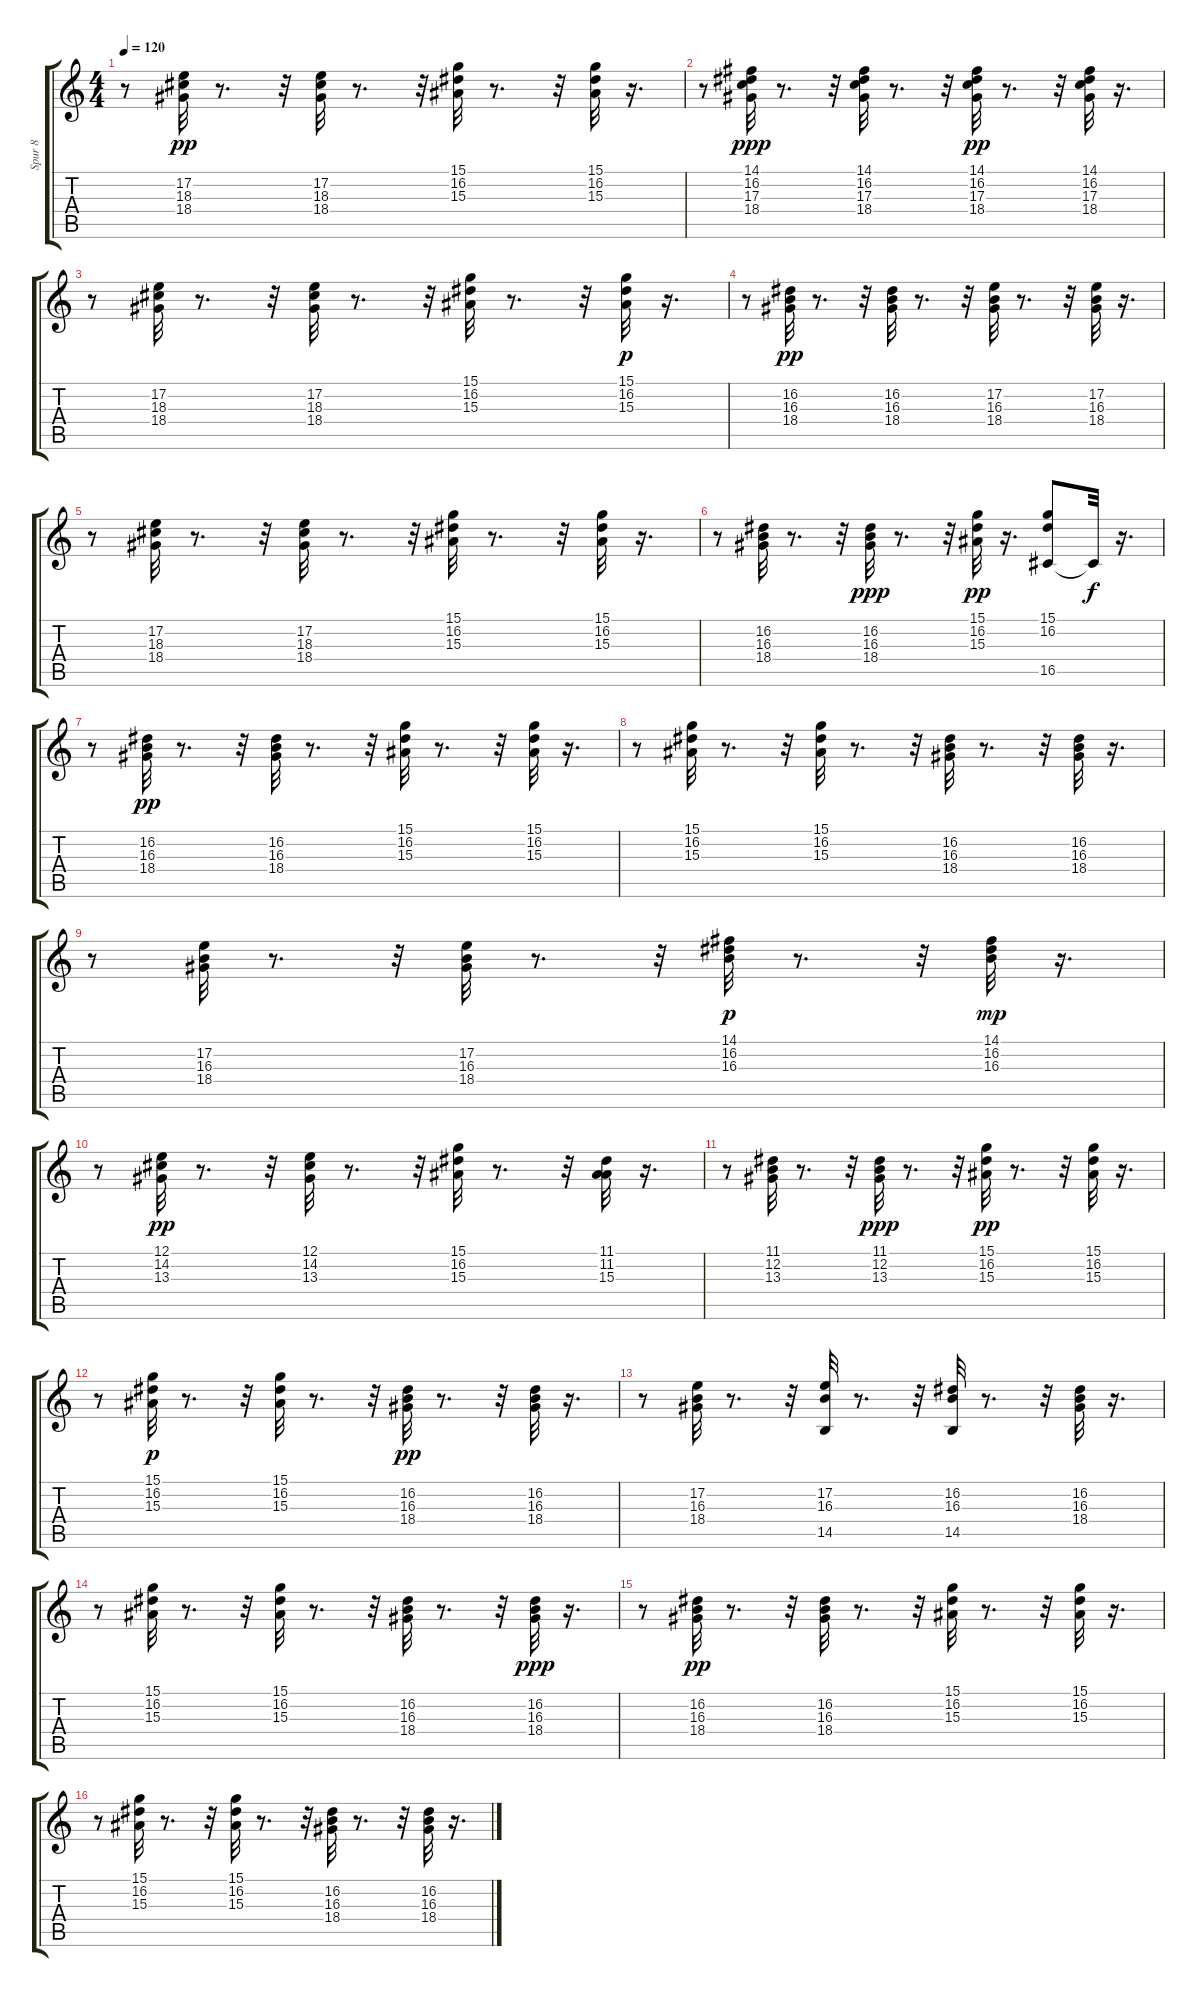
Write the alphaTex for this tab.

\track ("Spur 8" "Spur 8") {instrument xylophone}
\staff {score tabs}
\tuning (E4 B3 G3 D3 A2 E2) {hide}
\ts (4 4)
\tempo 120
\clef g2
\ks c
r.8{dy pp} (17.2 18.3 18.4).32 r.8{d} r.32 (17.2 18.3 18.4).32 r.8{d} r.32 (15.1 16.2 15.3).32 r.8{d} r.32 (15.1 16.2 15.3).32 r.16{d} |
r.8 (14.1 16.2 17.3 18.4).32{dy ppp} r.8{d} r.32 (14.1 16.2 17.3 18.4).32 r.8{d} r.32 (14.1 16.2 17.3 18.4).32{dy pp} r.8{d} r.32 (14.1 16.2 17.3 18.4).32 r.16{d} |
r.8 (17.2 18.3 18.4).32 r.8{d} r.32 (17.2 18.3 18.4).32 r.8{d} r.32 (15.1 16.2 15.3).32 r.8{d} r.32 (15.1 16.2 15.3).32{dy p} r.16{d} |
r.8 (16.2 16.3 18.4).32{dy pp} r.8{d} r.32 (16.2 16.3 18.4).32 r.8{d} r.32 (17.2 16.3 18.4).32 r.8{d} r.32 (17.2 16.3 18.4).32 r.16{d} |
r.8 (17.2 18.3 18.4).32 r.8{d} r.32 (17.2 18.3 18.4).32 r.8{d} r.32 (15.1 16.2 15.3).32 r.8{d} r.32 (15.1 16.2 15.3).32 r.16{d} |
r.8 (16.2 16.3 18.4).32 r.8{d} r.32 (16.2 16.3 18.4).32{dy ppp} r.8{d} r.32 (15.1 16.2 15.3).32{dy pp} r.16{d} (15.1 16.2 16.5).8 16.5{t}.32{dy f} r.16{d} |
r.8 (16.2 16.3 18.4).32{dy pp} r.8{d} r.32 (16.2 16.3 18.4).32 r.8{d} r.32 (15.1 16.2 15.3).32 r.8{d} r.32 (15.1 16.2 15.3).32 r.16{d} |
r.8 (15.1 16.2 15.3).32 r.8{d} r.32 (15.1 16.2 15.3).32 r.8{d} r.32 (16.2 16.3 18.4).32 r.8{d} r.32 (16.2 16.3 18.4).32 r.16{d} |
r.8 (17.2 16.3 18.4).32 r.8{d} r.32 (17.2 16.3 18.4).32 r.8{d} r.32 (14.1 16.2 16.3).32{dy p} r.8{d} r.32 (14.1 16.2 16.3).32{dy mp} r.16{d} |
r.8 (12.1 14.2 13.3).32{dy pp} r.8{d} r.32 (12.1 14.2 13.3).32 r.8{d} r.32 (15.1 16.2 15.3).32 r.8{d} r.32 (11.1 11.2 15.3).32 r.16{d} |
r.8 (11.1 12.2 13.3).32 r.8{d} r.32 (11.1 12.2 13.3).32{dy ppp} r.8{d} r.32 (15.1 16.2 15.3).32{dy pp} r.8{d} r.32 (15.1 16.2 15.3).32 r.16{d} |
r.8 (15.1 16.2 15.3).32{dy p} r.8{d} r.32 (15.1 16.2 15.3).32 r.8{d} r.32 (16.2 16.3 18.4).32{dy pp} r.8{d} r.32 (16.2 16.3 18.4).32 r.16{d} |
r.8 (17.2 16.3 18.4).32 r.8{d} r.32 (17.2 16.3 14.5).32 r.8{d} r.32 (16.2 16.3 14.5).32 r.8{d} r.32 (16.2 16.3 18.4).32 r.16{d} |
r.8 (15.1 16.2 15.3).32 r.8{d} r.32 (15.1 16.2 15.3).32 r.8{d} r.32 (16.2 16.3 18.4).32 r.8{d} r.32 (16.2 16.3 18.4).32{dy ppp} r.16{d} |
r.8 (16.2 16.3 18.4).32{dy pp} r.8{d} r.32 (16.2 16.3 18.4).32 r.8{d} r.32 (15.1 16.2 15.3).32 r.8{d} r.32 (15.1 16.2 15.3).32 r.16{d} |
r.8 (15.1 16.2 15.3).32 r.8{d} r.32 (15.1 16.2 15.3).32 r.8{d} r.32 (16.2 16.3 18.4).32 r.8{d} r.32 (16.2 16.3 18.4).32 r.16{d}
